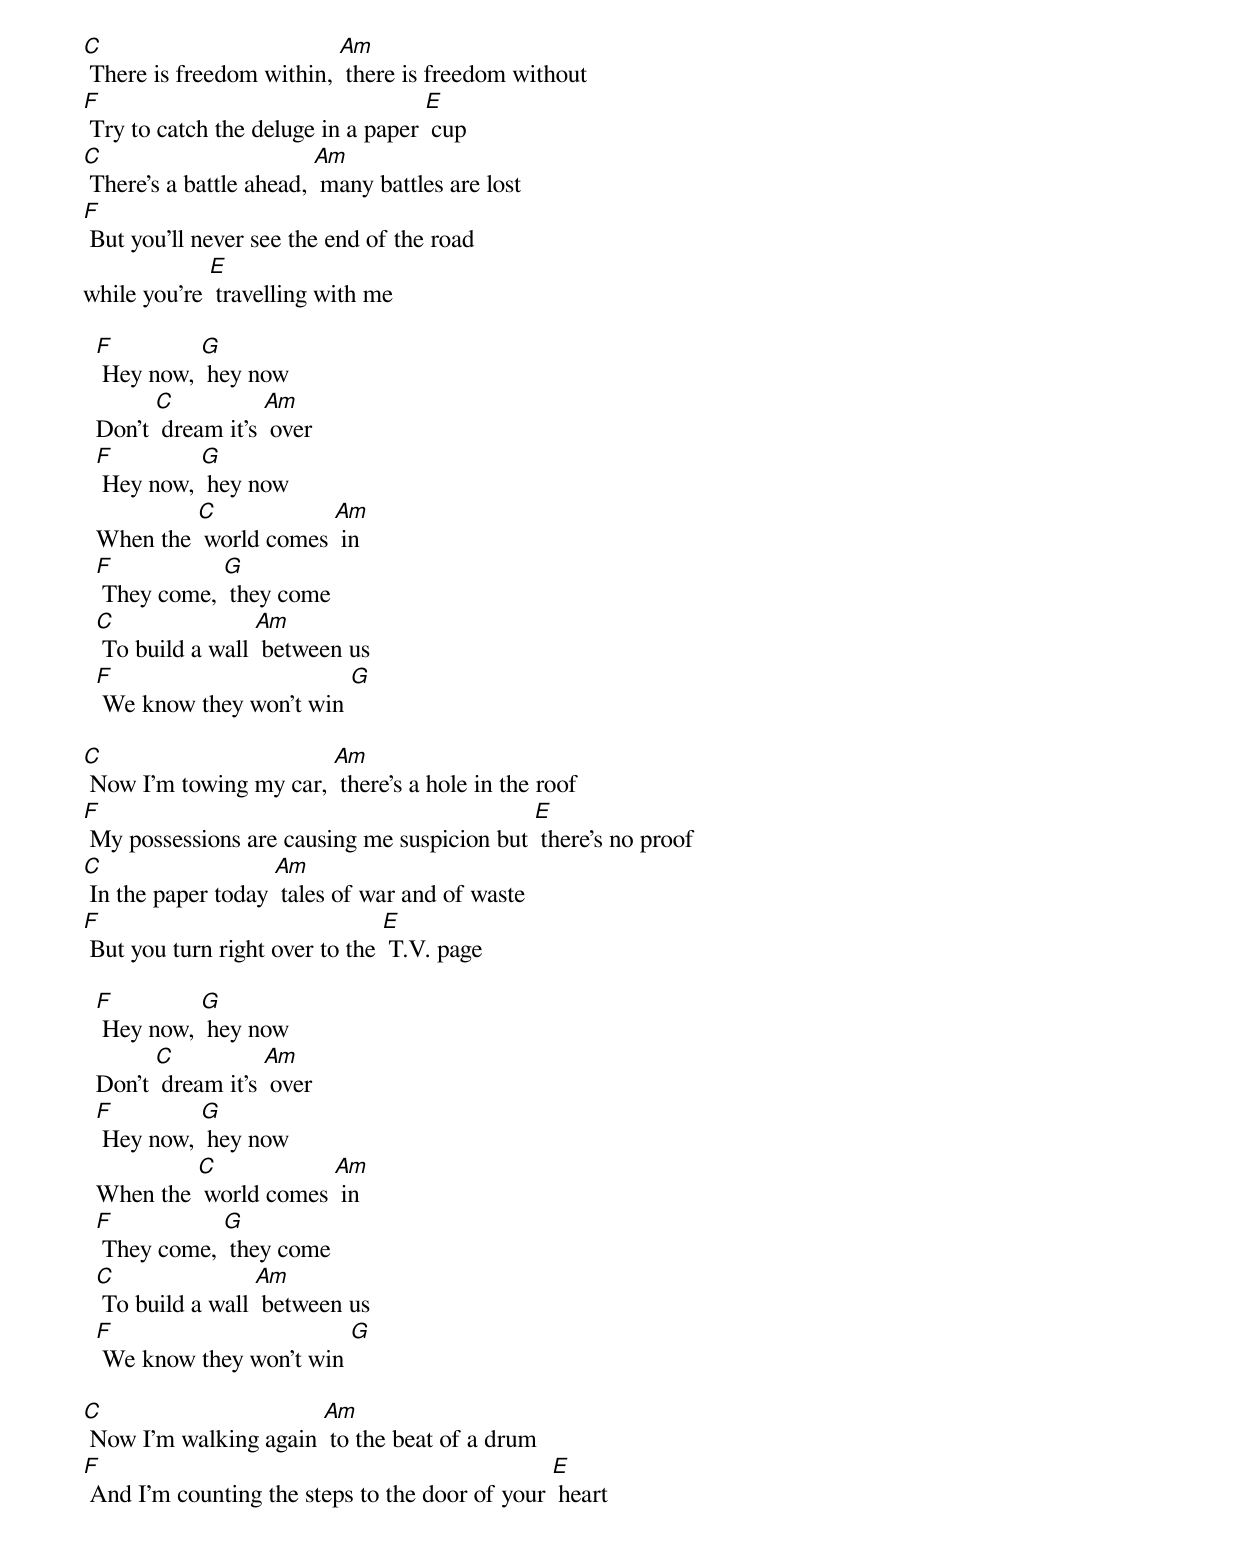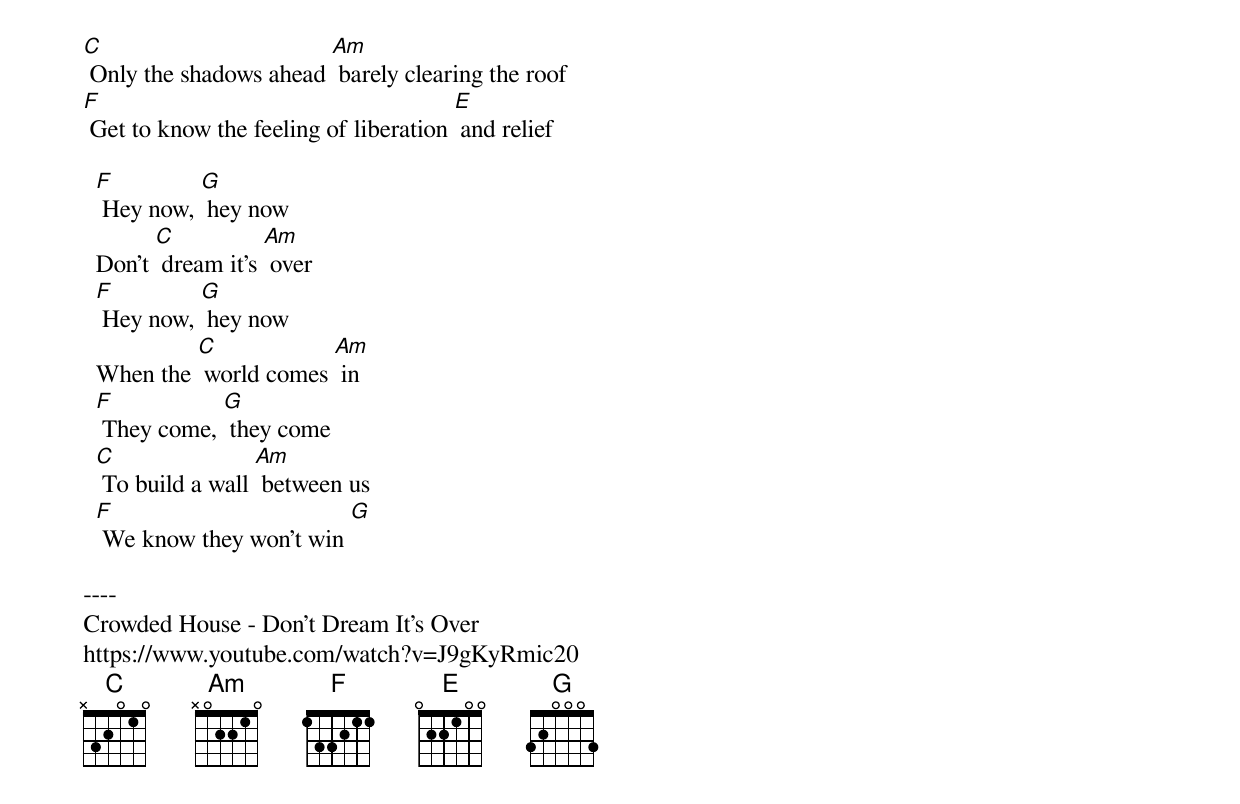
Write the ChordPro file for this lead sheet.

[C] There is freedom within, [Am] there is freedom without
[F] Try to catch the deluge in a paper [E] cup
[C] There's a battle ahead, [Am] many battles are lost
[F] But you'll never see the end of the road
while you're [E] travelling with me

  [F] Hey now, [G] hey now
  Don't [C] dream it's [Am] over
  [F] Hey now, [G] hey now
  When the [C] world comes [Am] in
  [F] They come, [G] they come
  [C] To build a wall [Am] between us
  [F] We know they won't win [G]

[C] Now I'm towing my car, [Am] there's a hole in the roof
[F] My possessions are causing me suspicion but [E] there's no proof
[C] In the paper today [Am] tales of war and of waste
[F] But you turn right over to the [E] T.V. page

  [F] Hey now, [G] hey now
  Don't [C] dream it's [Am] over
  [F] Hey now, [G] hey now
  When the [C] world comes [Am] in
  [F] They come, [G] they come
  [C] To build a wall [Am] between us
  [F] We know they won't win [G]

[C] Now I'm walking again [Am] to the beat of a drum
[F] And I'm counting the steps to the door of your [E] heart
[C] Only the shadows ahead [Am] barely clearing the roof
[F] Get to know the feeling of liberation [E] and relief

  [F] Hey now, [G] hey now
  Don't [C] dream it's [Am] over
  [F] Hey now, [G] hey now
  When the [C] world comes [Am] in
  [F] They come, [G] they come
  [C] To build a wall [Am] between us
  [F] We know they won't win [G]

----
Crowded House - Don't Dream It's Over
https://www.youtube.com/watch?v=J9gKyRmic20
